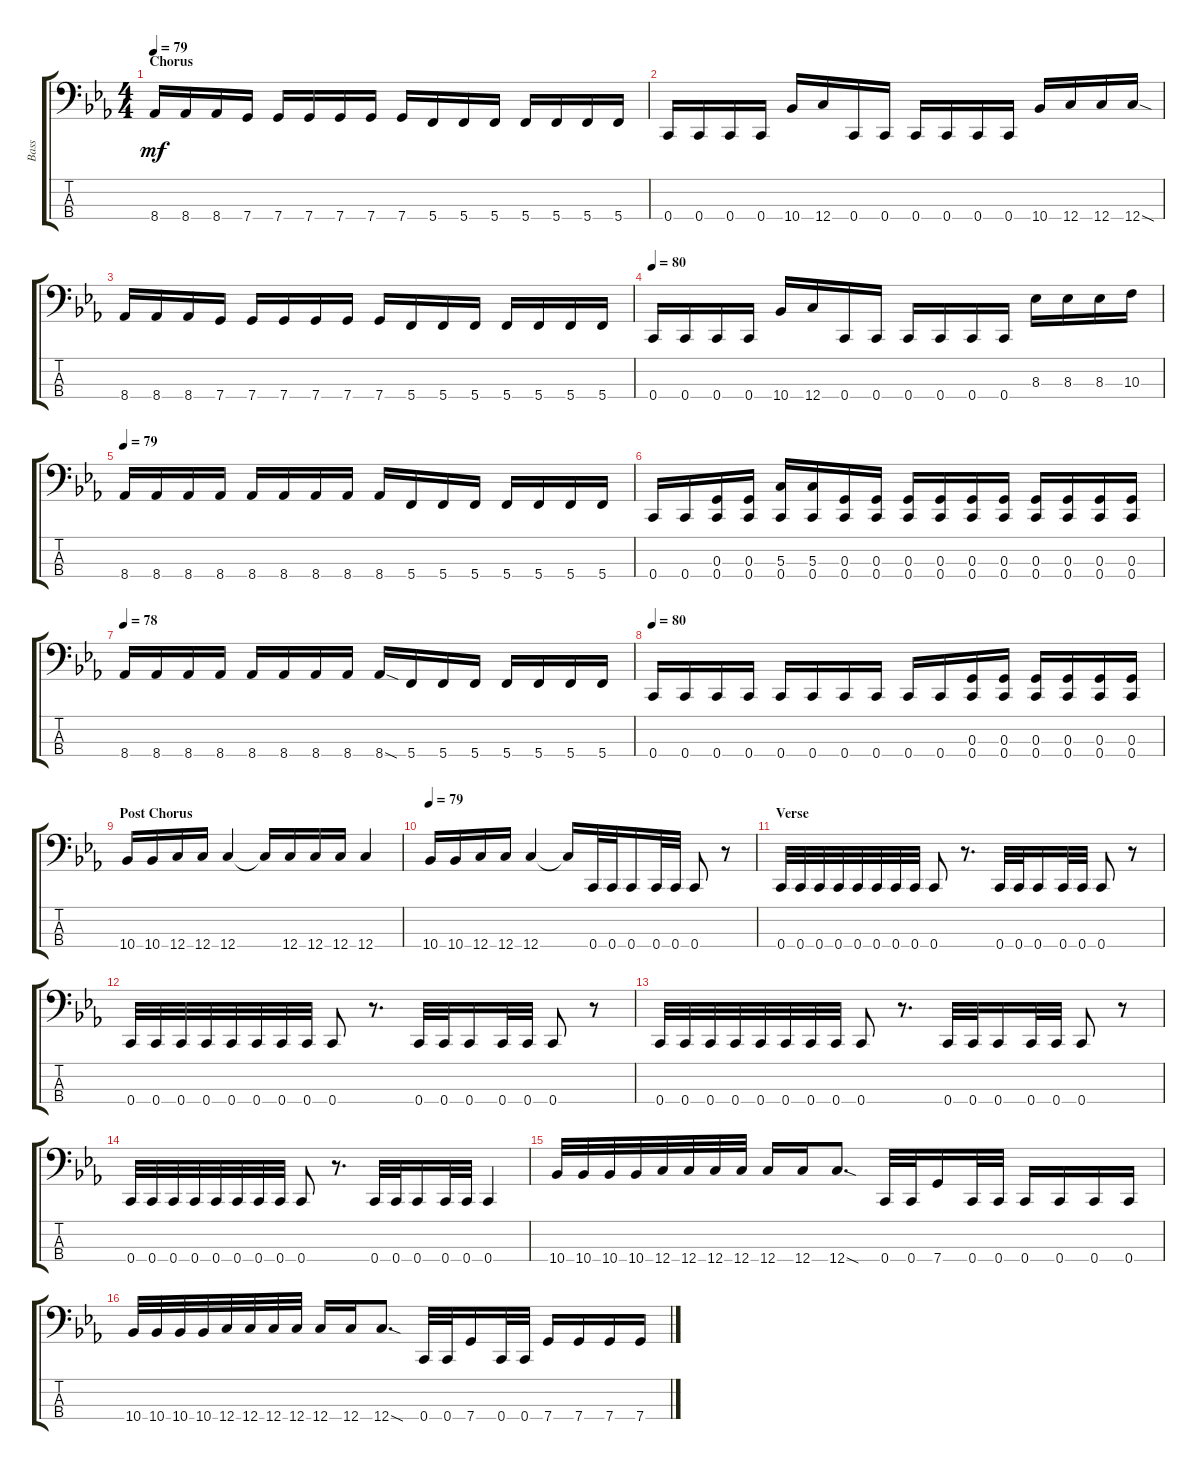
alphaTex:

\track ("Bass" "Bass") {instrument electricbasspick}
\staff {score tabs}
\tuning (F2 C2 G1 C1) {hide}
\ts (4 4)
\section ("" "Chorus")
\tempo 79
\clef f4
\ks cminor
8.4.16{dy mf} 8.4.16 8.4.16 7.4.16 7.4.16 7.4.16 7.4.16 7.4.16 7.4.16 5.4.16 5.4.16 5.4.16 5.4.16 5.4.16 5.4.16 5.4.16 |
0.4.16 0.4.16 0.4.16 0.4.16 10.4.16 12.4.16 0.4.16 0.4.16 0.4.16 0.4.16 0.4.16 0.4.16 10.4.16 12.4.16 12.4.16 12.4{sod}.16 |
8.4.16 8.4.16 8.4.16 7.4.16 7.4.16 7.4.16 7.4.16 7.4.16 7.4.16 5.4.16 5.4.16 5.4.16 5.4.16 5.4.16 5.4.16 5.4.16 |
\tempo 80
0.4.16 0.4.16 0.4.16 0.4.16 10.4.16 12.4.16 0.4.16 0.4.16 0.4.16 0.4.16 0.4.16 0.4.16 8.3.16 8.3.16 8.3.16 10.3.16 |
\tempo 79
8.4.16 8.4.16 8.4.16 8.4.16 8.4.16 8.4.16 8.4.16 8.4.16 8.4.16 5.4.16 5.4.16 5.4.16 5.4.16 5.4.16 5.4.16 5.4.16 |
0.4.16 0.4.16 (0.3 0.4).16 (0.3 0.4).16 (5.3 0.4).16 (5.3 0.4).16 (0.3 0.4).16 (0.3 0.4).16 (0.3 0.4).16 (0.3 0.4).16 (0.3 0.4).16 (0.3 0.4).16 (0.3 0.4).16 (0.3 0.4).16 (0.3 0.4).16 (0.3 0.4).16 |
\tempo 78
8.4.16 8.4.16 8.4.16 8.4.16 8.4.16 8.4.16 8.4.16 8.4.16 8.4{sod}.16 5.4.16 5.4.16 5.4.16 5.4.16 5.4.16 5.4.16 5.4.16 |
\tempo 80
0.4.16 0.4.16 0.4.16 0.4.16 0.4.16 0.4.16 0.4.16 0.4.16 0.4.16 0.4.16 (0.3 0.4).16 (0.3 0.4).16 (0.3 0.4).16 (0.3 0.4).16 (0.3 0.4).16 (0.3 0.4).16 |
\section ("" "Post Chorus")
10.4.16 10.4.16 12.4.16 12.4.16 12.4.4 12.4{t}.16 12.4.16 12.4.16 12.4.16 12.4.4 |
\tempo 79
10.4.16 10.4.16 12.4.16 12.4.16 12.4.4 12.4{t}.16 0.4.32 0.4.32 0.4.16 0.4.32 0.4.32 0.4.8 r.8 |
\section ("" "Verse")
0.4.32 0.4.32 0.4.32 0.4.32 0.4.32 0.4.32 0.4.32 0.4.32 0.4.8 r.8{d} 0.4.32 0.4.32 0.4.16 0.4.32 0.4.32 0.4.8 r.8 |
0.4.32 0.4.32 0.4.32 0.4.32 0.4.32 0.4.32 0.4.32 0.4.32 0.4.8 r.8{d} 0.4.32 0.4.32 0.4.16 0.4.32 0.4.32 0.4.8 r.8 |
0.4.32 0.4.32 0.4.32 0.4.32 0.4.32 0.4.32 0.4.32 0.4.32 0.4.8 r.8{d} 0.4.32 0.4.32 0.4.16 0.4.32 0.4.32 0.4.8 r.8 |
0.4.32 0.4.32 0.4.32 0.4.32 0.4.32 0.4.32 0.4.32 0.4.32 0.4.8 r.8{d} 0.4.32 0.4.32 0.4.16 0.4.32 0.4.32 0.4.4 |
10.4.32 10.4.32 10.4.32 10.4.32 12.4.32 12.4.32 12.4.32 12.4.32 12.4.16 12.4.16 12.4{sod}.8{d} 0.4.32 0.4.32 7.4.16 0.4.32 0.4.32 0.4.16 0.4.16 0.4.16 0.4.16 |
10.4.32 10.4.32 10.4.32 10.4.32 12.4.32 12.4.32 12.4.32 12.4.32 12.4.16 12.4.16 12.4{sod}.8{d} 0.4.32 0.4.32 7.4.16 0.4.32 0.4.32 7.4.16 7.4.16 7.4.16 7.4.16
